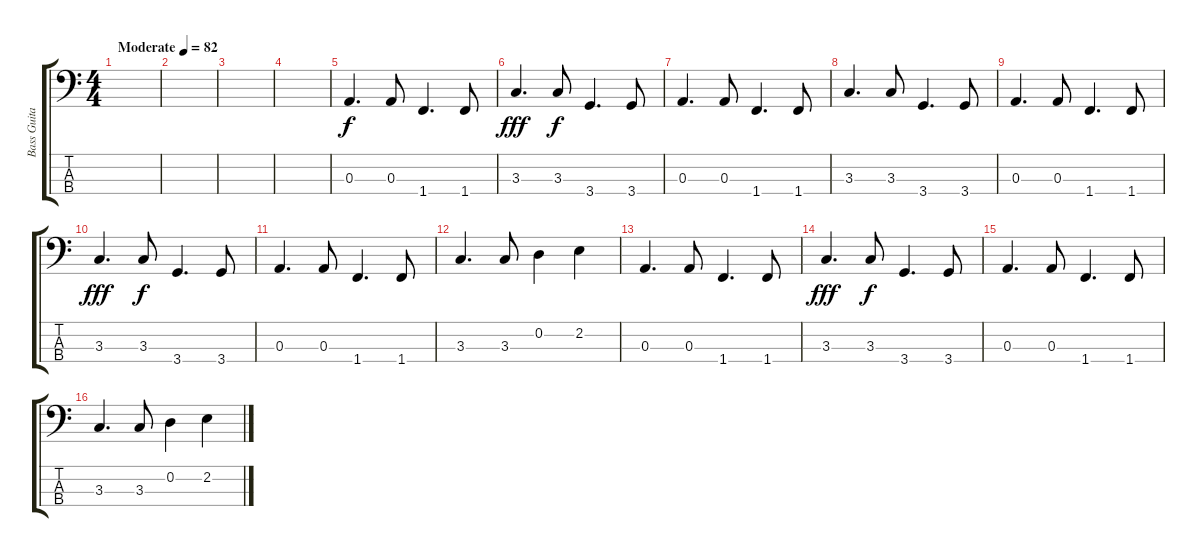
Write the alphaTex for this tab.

\track ("Bass Guitar" "Bass Guita") {instrument electricbassfinger}
\staff {score tabs}
\tuning (G2 D2 A1 E1) {hide}
\ts (4 4)
\tempo (82 "Moderate")
\clef f4
\ks c
|
|
|
|
0.3.4{d} 0.3.8 1.4.4{d} 1.4.8 |
3.3.4{d dy fff} 3.3.8{dy f} 3.4.4{d} 3.4.8 |
0.3.4{d} 0.3.8 1.4.4{d} 1.4.8 |
3.3.4{d} 3.3.8 3.4.4{d} 3.4.8 |
0.3.4{d} 0.3.8 1.4.4{d} 1.4.8 |
3.3.4{d dy fff} 3.3.8{dy f} 3.4.4{d} 3.4.8 |
0.3.4{d} 0.3.8 1.4.4{d} 1.4.8 |
3.3.4{d} 3.3.8 0.2.4 2.2.4 |
0.3.4{d} 0.3.8 1.4.4{d} 1.4.8 |
3.3.4{d dy fff} 3.3.8{dy f} 3.4.4{d} 3.4.8 |
0.3.4{d} 0.3.8 1.4.4{d} 1.4.8 |
3.3.4{d} 3.3.8 0.2.4 2.2.4
